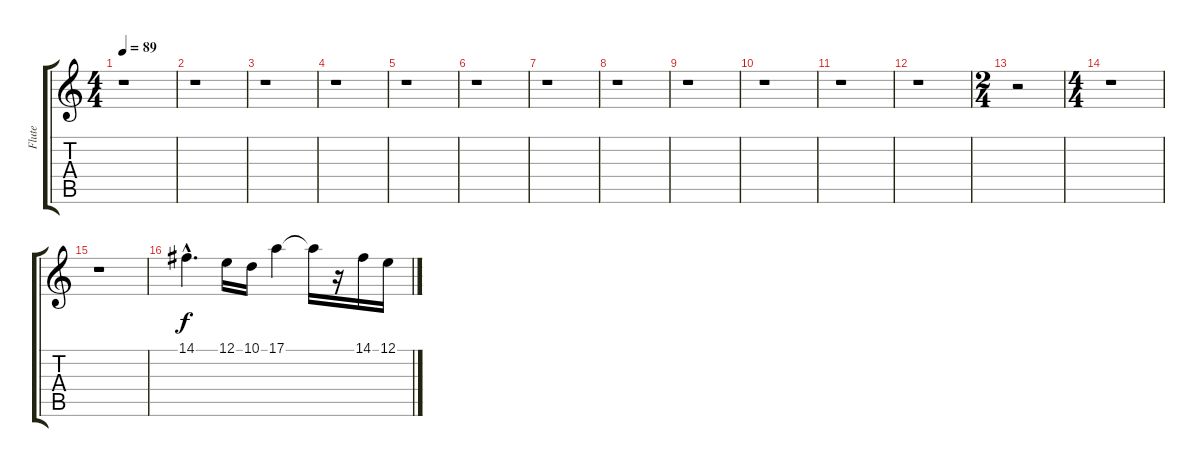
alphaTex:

\track ("Flute" "Flute") {instrument flute}
\staff {score tabs}
\tuning (E4 B3 G3 D3 A2 E2) {hide}
\ts (4 4)
\tempo 89
\clef g2
\ks c
r.1{dy f} |
r.1 |
r.1 |
r.1 |
r.1 |
r.1 |
r.1 |
r.1 |
r.1 |
r.1 |
r.1 |
r.1 |
\ts (2 4)
r.2 |
\ts (4 4)
r.1 |
r.1 |
14.1{hac}.4{d volume 16 balance 8} 12.1.16 10.1.16 17.1.4 17.1{t}.16 r.16 14.1.16 12.1.16
